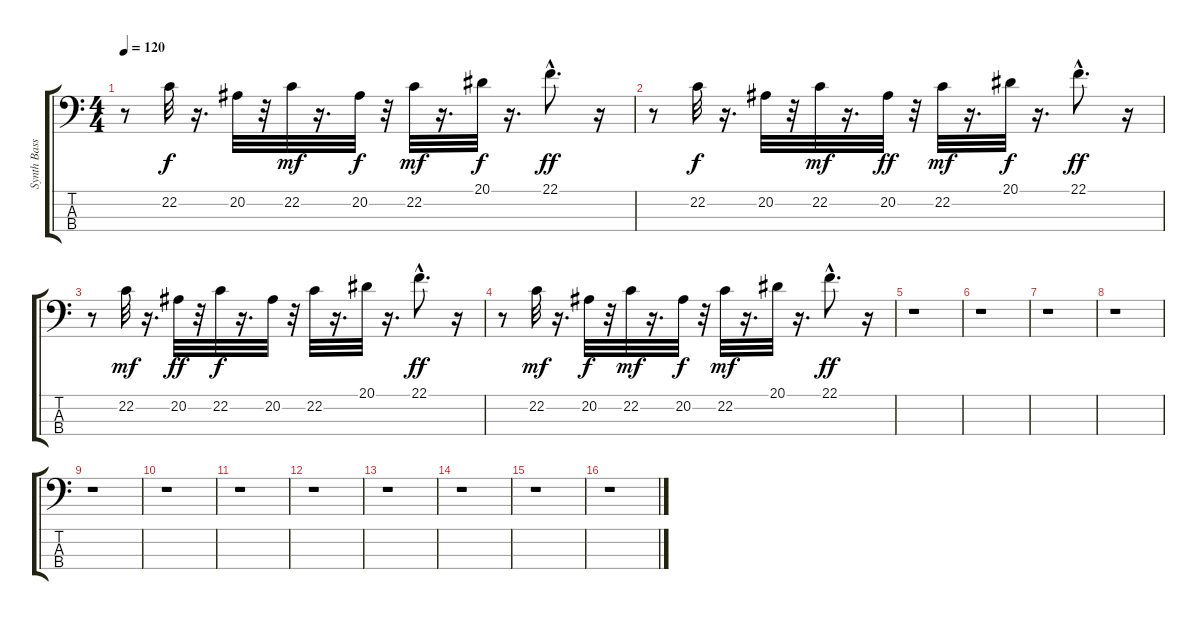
\track ("Synth Bass Lead" "Synth Bass") {instrument lead8bassandlead}
\staff {score tabs}
\tuning (G2 D2 A1 E1) {hide}
\ts (4 4)
\tempo 120
\clef f4
\ks c
r.8{dy ff} 22.2.32{dy f} r.16{d} 20.2.32 r.32 22.2.32{dy mf} r.16{d} 20.2.32{dy f} r.32 22.2.32{dy mf} r.16{d} 20.1.32{dy f} r.16{d} 22.1{hac}.8{d dy ff} r.16 |
r.8 22.2.32{dy f} r.16{d} 20.2.32 r.32 22.2.32{dy mf} r.16{d} 20.2.32{dy ff} r.32 22.2.32{dy mf} r.16{d} 20.1.32{dy f} r.16{d} 22.1{hac}.8{d dy ff} r.16 |
r.8 22.2.32{dy mf} r.16{d} 20.2.32{dy ff} r.32 22.2.32{dy f} r.16{d} 20.2.32 r.32 22.2.32 r.16{d} 20.1.32 r.16{d} 22.1{hac}.8{d dy ff} r.16 |
r.8 22.2.32{dy mf} r.16{d} 20.2.32{dy f} r.32 22.2.32{dy mf} r.16{d} 20.2.32{dy f} r.32 22.2.32{dy mf} r.16{d} 20.1.32 r.16{d} 22.1{hac}.8{d dy ff} r.16 |
r.1 |
r.1 |
r.1 |
r.1 |
r.1 |
r.1 |
r.1 |
r.1 |
r.1 |
r.1 |
r.1 |
r.1
